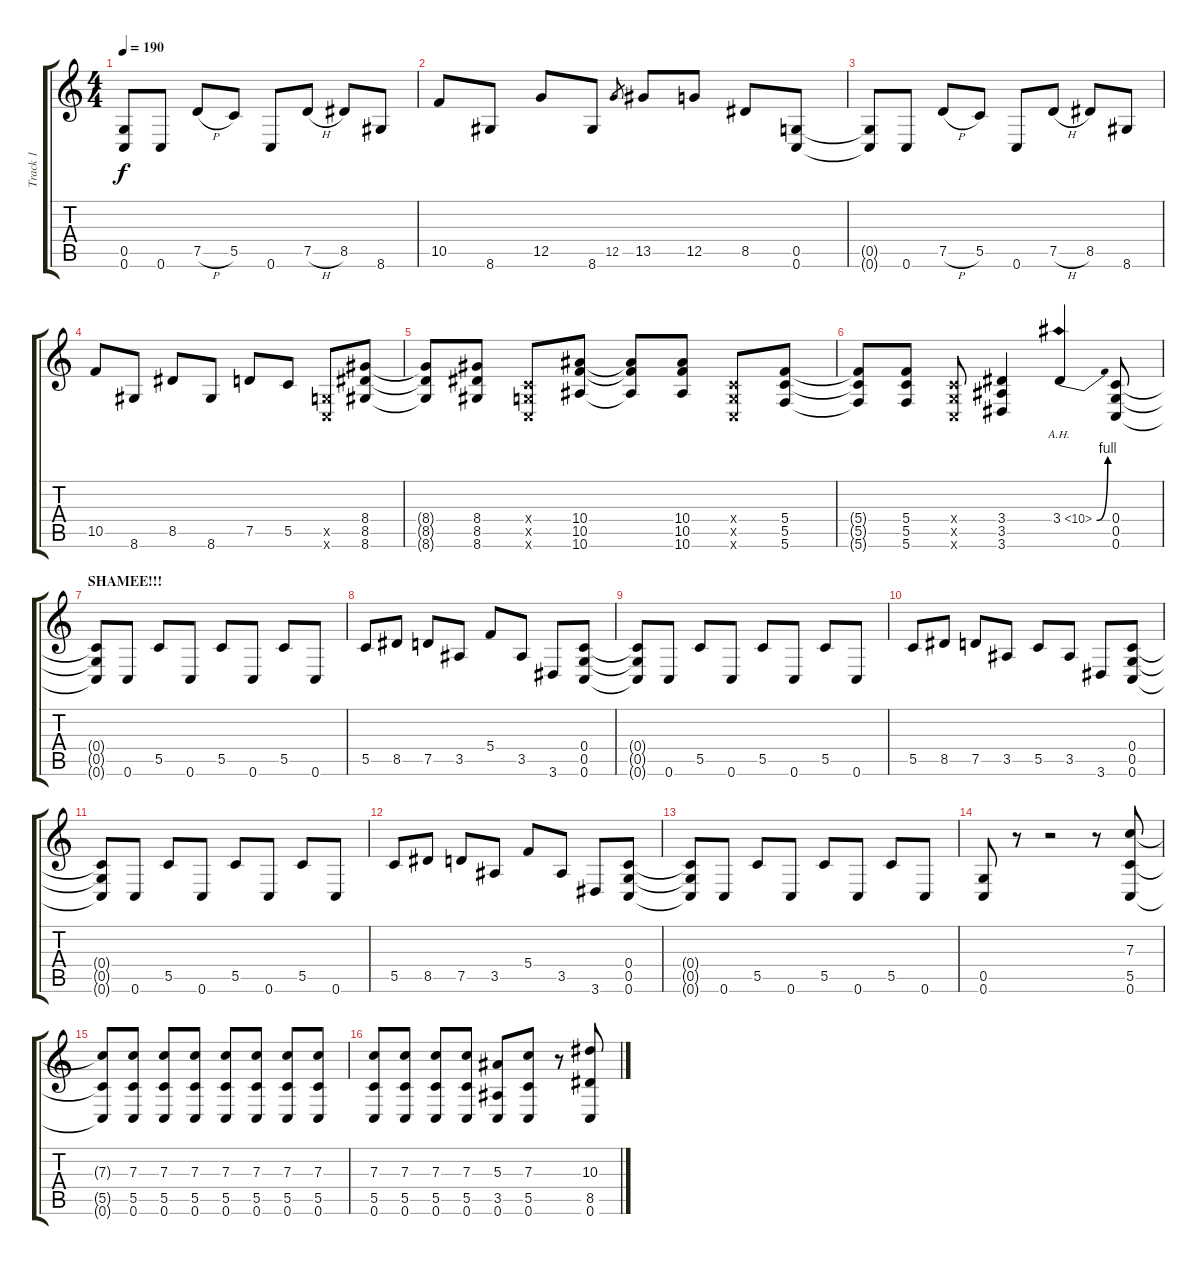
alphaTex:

\track ("Track 1" "Track 1") {instrument distortionguitar}
\staff {score tabs}
\tuning (D4 A3 F3 C3 G2 C2) {hide}
\ts (4 4)
\tempo 190
\clef g2
\ks c
(0.5{t} 0.6{t}).8{dy f} 0.6.8 7.5{h}.8 5.5.8 0.6.8 7.5{h}.8 8.5.8 8.6.8 |
10.5.8 8.6.8 12.5.8 8.6.8 12.5.8{gr} 13.5.8 12.5.8 8.5.8 (0.5 0.6).8 |
(0.5{t} 0.6{t}).8 0.6.8 7.5{h}.8 5.5.8 0.6.8 7.5{h}.8 8.5.8 8.6.8 |
10.5.8 8.6.8 8.5.8 8.6.8 7.5.8 5.5.8 (0.5{x} 0.6{x}).8 (8.4 8.5 8.6).8 |
(8.4{t} 8.5{t} 8.6{t}).8 (8.4 8.5 8.6).8 (0.4{x} 0.5{x} 0.6{x}).8 (10.4 10.5 10.6).8 (10.4{t} 10.5{t} 10.6{t}).8 (10.4 10.5 10.6).8 (0.4{x} 0.5{x} 0.6{x}).8 (5.4 5.5 5.6).8 |
(5.4{t} 5.5{t} 5.6{t}).8 (5.4 5.5 5.6).8 (0.4{x} 0.5{x} 0.6{x}).8 (3.4 3.5 3.6).4 3.4{be (bend 0 0 60 4) ah 7}.4 (0.4 0.5 0.6).8 |
\section ("" "SHAMEE!!!")
(0.4{t} 0.5{t} 0.6{t}).8 0.6.8 5.5.8 0.6.8 5.5.8 0.6.8 5.5.8 0.6.8 |
5.5.8 8.5.8 7.5.8 3.5.8 5.4.8 3.5.8 3.6.8 (0.4 0.5 0.6).8 |
(0.4{t} 0.5{t} 0.6{t}).8 0.6.8 5.5.8 0.6.8 5.5.8 0.6.8 5.5.8 0.6.8 |
5.5.8 8.5.8 7.5.8 3.5.8 5.5.8 3.5.8 3.6.8 (0.4 0.5 0.6).8 |
(0.4{t} 0.5{t} 0.6{t}).8 0.6.8 5.5.8 0.6.8 5.5.8 0.6.8 5.5.8 0.6.8 |
5.5.8 8.5.8 7.5.8 3.5.8 5.4.8 3.5.8 3.6.8 (0.4 0.5 0.6).8 |
(0.4{t} 0.5{t} 0.6{t}).8 0.6.8 5.5.8 0.6.8 5.5.8 0.6.8 5.5.8 0.6.8 |
(0.5 0.6).8 r.8 r.2 r.8 (7.3 5.5 0.6).8 |
(7.3{t} 5.5{t} 0.6{t}).8 (7.3 5.5 0.6).8 (7.3 5.5 0.6).8 (7.3 5.5 0.6).8 (7.3 5.5 0.6).8 (7.3 5.5 0.6).8 (7.3 5.5 0.6).8 (7.3 5.5 0.6).8 |
(7.3 5.5 0.6).8 (7.3 5.5 0.6).8 (7.3 5.5 0.6).8 (7.3 5.5 0.6).8 (5.3 3.5 0.6).8 (7.3 5.5 0.6).8 r.8 (10.3 8.5 0.6).8
